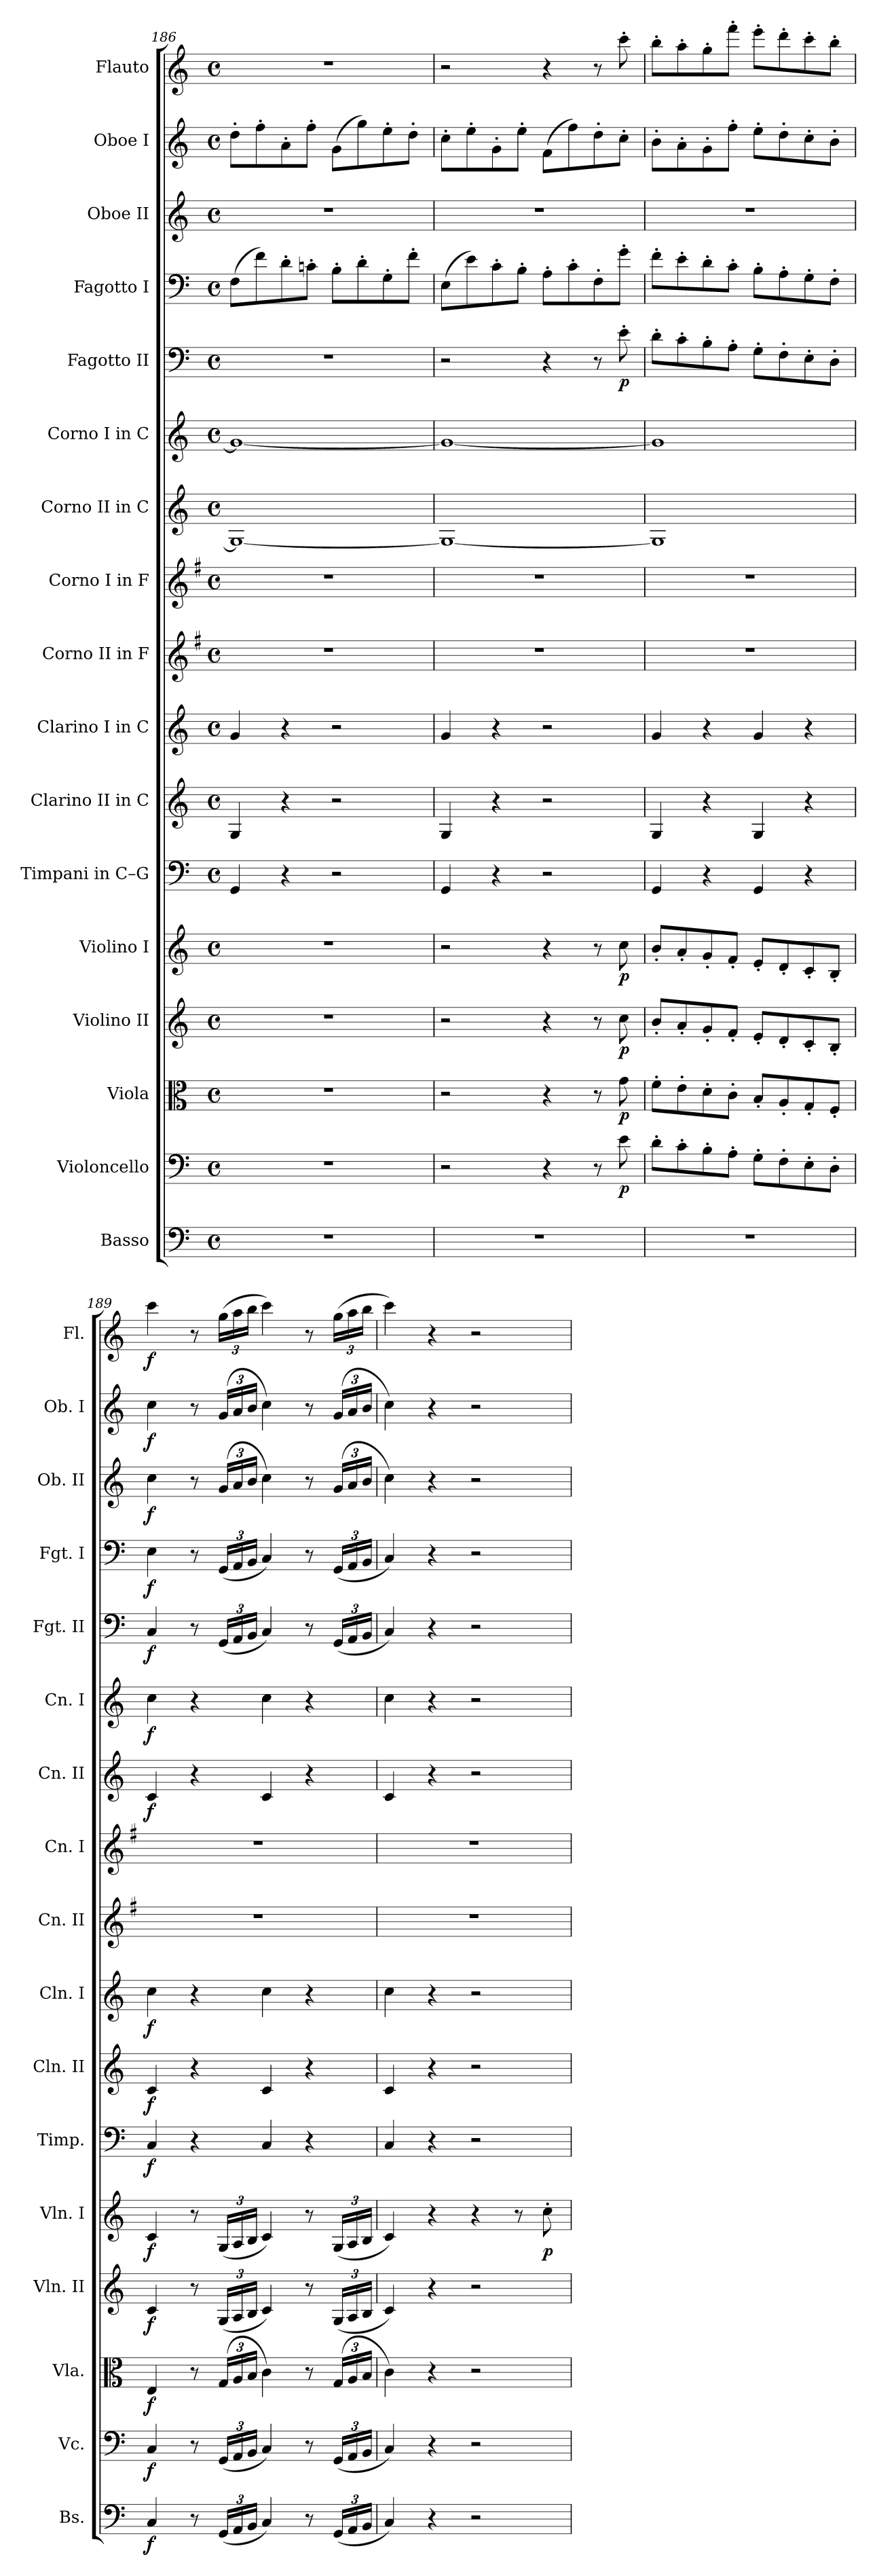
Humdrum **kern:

**kern	**dynam	**kern	**dynam	**kern	**dynam	**kern	**dynam	**kern	**dynam	**kern	**dynam	**kern	**dynam	**kern	**dynam	**kern	**kern	**kern	**dynam	**kern	**dynam	**kern	**dynam	**kern	**dynam	**kern	**dynam	**kern	**dynam	**kern	**dynam
*part17	*part17	*part16	*part16	*part15	*part15	*part14	*part14	*part13	*part13	*part12	*part12	*part11	*part11	*part10	*part10	*part9	*part8	*part7	*part7	*part6	*part6	*part5	*part5	*part4	*part4	*part3	*part3	*part2	*part2	*part1	*part1
*staff17	*staff17	*staff16	*staff16	*staff15	*staff15	*staff14	*staff14	*staff13	*staff13	*staff12	*staff12	*staff11	*staff11	*staff10	*staff10	*staff9	*staff8	*staff7	*staff7	*staff6	*staff6	*staff5	*staff5	*staff4	*staff4	*staff3	*staff3	*staff2	*staff2	*staff1	*staff1
*I"Basso	*	*I"Violoncello	*	*I"Viola	*	*I"Violino II	*	*I"Violino I	*	*I"Timpani in C–G	*	*I"Clarino II in C	*	*I"Clarino I in C	*	*I"Corno II in F	*I"Corno I in F	*I"Corno II in C	*	*I"Corno I in C	*	*I"Fagotto II	*	*I"Fagotto I	*	*I"Oboe II	*	*I"Oboe I	*	*I"Flauto	*
*I'Bs.	*	*I'Vc.	*	*I'Vla.	*	*I'Vln. II	*	*I'Vln. I	*	*I'Timp.	*	*I'Cln. II	*	*I'Cln. I	*	*I'Cn. II	*I'Cn. I	*I'Cn. II	*	*I'Cn. I	*	*I'Fgt. II	*	*I'Fgt. I	*	*I'Ob. II	*	*I'Ob. I	*	*I'Fl.	*
*clefF4	*	*clefF4	*	*clefC3	*	*clefG2	*	*clefG2	*	*clefF4	*	*clefG2	*	*clefG2	*	*clefG2	*clefG2	*clefG2	*	*clefG2	*	*clefF4	*	*clefF4	*	*clefG2	*	*clefG2	*	*clefG2	*
*ITrd7c12	*	*	*	*	*	*	*	*	*	*	*	*	*	*	*	*ITrd4c7	*ITrd4c7	*ITrd7c12	*	*ITrd7c12	*	*	*	*	*	*	*	*	*	*	*
*k[]	*	*k[]	*	*k[]	*	*k[]	*	*k[]	*	*k[]	*	*k[]	*	*k[]	*	*k[]	*k[]	*k[]	*	*k[]	*	*k[]	*	*k[]	*	*k[]	*	*k[]	*	*k[]	*
*M4/4	*	*M4/4	*	*M4/4	*	*M4/4	*	*M4/4	*	*M4/4	*	*M4/4	*	*M4/4	*	*M4/4	*M4/4	*M4/4	*	*M4/4	*	*M4/4	*	*M4/4	*	*M4/4	*	*M4/4	*	*M4/4	*
*met(c)	*	*met(c)	*	*met(c)	*	*met(c)	*	*met(c)	*	*met(c)	*	*met(c)	*	*met(c)	*	*met(c)	*met(c)	*met(c)	*	*met(c)	*	*met(c)	*	*met(c)	*	*met(c)	*	*met(c)	*	*met(c)	*
=186	=186	=186	=186	=186	=186	=186	=186	=186	=186	=186	=186	=186	=186	=186	=186	=186	=186	=186	=186	=186	=186	=186	=186	=186	=186	=186	=186	=186	=186	=186	=186
1r	.	1r	.	1r	.	1r	.	1r	.	4GG/	.	4G/	.	4g/	.	1r	1r	1GG_	.	1G_	.	1r	.	(8F\L	.	1r	.	8dd'\L	.	1r	.
.	.	.	.	.	.	.	.	.	.	.	.	.	.	.	.	.	.	.	.	.	.	.	.	8f\)	.	.	.	8ff'\	.	.	.
.	.	.	.	.	.	.	.	.	.	4r	.	4r	.	4r	.	.	.	.	.	.	.	.	.	8d'\	.	.	.	8a'\	.	.	.
.	.	.	.	.	.	.	.	.	.	.	.	.	.	.	.	.	.	.	.	.	.	.	.	8cn'\J	.	.	.	8ff'\J	.	.	.
.	.	.	.	.	.	.	.	.	.	2r	.	2r	.	2r	.	.	.	.	.	.	.	.	.	8B'\L	.	.	.	(8g\L	.	.	.
.	.	.	.	.	.	.	.	.	.	.	.	.	.	.	.	.	.	.	.	.	.	.	.	8d'\	.	.	.	8gg\)	.	.	.
.	.	.	.	.	.	.	.	.	.	.	.	.	.	.	.	.	.	.	.	.	.	.	.	8G'\	.	.	.	8ee'\	.	.	.
.	.	.	.	.	.	.	.	.	.	.	.	.	.	.	.	.	.	.	.	.	.	.	.	8f'\J	.	.	.	8dd'\J	.	.	.
=187	=187	=187	=187	=187	=187	=187	=187	=187	=187	=187	=187	=187	=187	=187	=187	=187	=187	=187	=187	=187	=187	=187	=187	=187	=187	=187	=187	=187	=187	=187	=187
1r	.	2r	.	2r	.	2r	.	2r	.	4GG/	.	4G/	.	4g/	.	1r	1r	1GG_	.	1G_	.	2r	.	(8E\L	.	1r	.	8cc'\L	.	2r	.
.	.	.	.	.	.	.	.	.	.	.	.	.	.	.	.	.	.	.	.	.	.	.	.	8e\)	.	.	.	8ee'\	.	.	.
.	.	.	.	.	.	.	.	.	.	4r	.	4r	.	4r	.	.	.	.	.	.	.	.	.	8c'\	.	.	.	8g'\	.	.	.
.	.	.	.	.	.	.	.	.	.	.	.	.	.	.	.	.	.	.	.	.	.	.	.	8B'\J	.	.	.	8ee'\J	.	.	.
.	.	4r	.	4r	.	4r	.	4r	.	2r	.	2r	.	2r	.	.	.	.	.	.	.	4r	.	8A'\L	.	.	.	(8f\L	.	4r	.
.	.	.	.	.	.	.	.	.	.	.	.	.	.	.	.	.	.	.	.	.	.	.	.	8c'\	.	.	.	8ff\)	.	.	.
.	.	8r	.	8r	.	8r	.	8r	.	.	.	.	.	.	.	.	.	.	.	.	.	8r	.	8F'\	.	.	.	8dd'\	.	8r	.
!	!	!	!LO:DY:b	!	!LO:DY:b	!	!LO:DY:b	!	!LO:DY:b	!	!	!	!	!	!	!	!	!	!	!	!	!	!LO:DY:b	!	!	!	!	!	!	!	!
.	.	8e\	p	8g\	p	8cc\	p	8cc\	p	.	.	.	.	.	.	.	.	.	.	.	.	8e'\	p	8g'\J	.	.	.	8cc'\J	.	8ccc'\	.
=188	=188	=188	=188	=188	=188	=188	=188	=188	=188	=188	=188	=188	=188	=188	=188	=188	=188	=188	=188	=188	=188	=188	=188	=188	=188	=188	=188	=188	=188	=188	=188
1r	.	8d'\L	.	8f'\L	.	8b'/L	.	8b'/L	.	4GG/	.	4G/	.	4g/	.	1r	1r	1GG]	.	1G]	.	8d'\L	.	8f'\L	.	1r	.	8b'\L	.	8bb'\L	.
.	.	8c'\	.	8e'\	.	8a'/	.	8a'/	.	.	.	.	.	.	.	.	.	.	.	.	.	8c'\	.	8e'\	.	.	.	8a'\	.	8aa'\	.
.	.	8B'\	.	8d'\	.	8g'/	.	8g'/	.	4r	.	4r	.	4r	.	.	.	.	.	.	.	8B'\	.	8d'\	.	.	.	8g'\	.	8gg'\	.
.	.	8A'\J	.	8c'\J	.	8f'/J	.	8f'/J	.	.	.	.	.	.	.	.	.	.	.	.	.	8A'\J	.	8c'\J	.	.	.	8ff'\J	.	8fff'\J	.
.	.	8G'\L	.	8B'/L	.	8e'/L	.	8e'/L	.	4GG/	.	4G/	.	4g/	.	.	.	.	.	.	.	8G'\L	.	8B'\L	.	.	.	8ee'\L	.	8eee'\L	.
.	.	8F'\	.	8A'/	.	8d'/	.	8d'/	.	.	.	.	.	.	.	.	.	.	.	.	.	8F'\	.	8A'\	.	.	.	8dd'\	.	8ddd'\	.
.	.	8E'\	.	8G'/	.	8c'/	.	8c'/	.	4r	.	4r	.	4r	.	.	.	.	.	.	.	8E'\	.	8G'\	.	.	.	8cc'\	.	8ccc'\	.
.	.	8D'\J	.	8F'/J	.	8B'/J	.	8B'/J	.	.	.	.	.	.	.	.	.	.	.	.	.	8D'\J	.	8F'\J	.	.	.	8b'\J	.	8bb'\J	.
=189	=189	=189	=189	=189	=189	=189	=189	=189	=189	=189	=189	=189	=189	=189	=189	=189	=189	=189	=189	=189	=189	=189	=189	=189	=189	=189	=189	=189	=189	=189	=189
!	!LO:DY:b	!	!LO:DY:b	!	!LO:DY:b	!	!LO:DY:b	!	!LO:DY:b	!	!LO:DY:b	!	!LO:DY:b	!	!LO:DY:b	!	!	!	!LO:DY:b	!	!LO:DY:b	!	!LO:DY:b	!	!LO:DY:b	!	!LO:DY:b	!	!LO:DY:b	!	!LO:DY:b
4CC/	f	4C/	f	4E/	f	4c/	f	4c/	f	4C/	f	4c/	f	4cc\	f	1r	1r	4C/	f	4c\	f	4C/	f	4E\	f	4cc\	f	4cc\	f	4ccc\	f
8r	.	8r	.	8r	.	8r	.	8r	.	4r	.	4r	.	4r	.	.	.	4r	.	4r	.	8r	.	8r	.	8r	.	8r	.	8r	.
*Xbrackettup	*	*Xbrackettup	*	*Xbrackettup	*	*Xbrackettup	*	*Xbrackettup	*	*	*	*	*	*	*	*	*	*	*	*	*	*Xbrackettup	*	*Xbrackettup	*	*Xbrackettup	*	*Xbrackettup	*	*Xbrackettup	*
(24GGG/LL	.	(24GG/LL	.	(24G/LL	.	(24G/LL	.	(24G/LL	.	.	.	.	.	.	.	.	.	.	.	.	.	(24GG/LL	.	(24GG/LL	.	(24g/LL	.	(24g/LL	.	(24gg\LL	.
24AAA/	.	24AA/	.	24A/	.	24A/	.	24A/	.	.	.	.	.	.	.	.	.	.	.	.	.	24AA/	.	24AA/	.	24a/	.	24a/	.	24aa\	.
24BBB/JJ	.	24BB/JJ	.	24B/JJ	.	24B/JJ	.	24B/JJ	.	.	.	.	.	.	.	.	.	.	.	.	.	24BB/JJ	.	24BB/JJ	.	24b/JJ	.	24b/JJ	.	24bb\JJ	.
4CC/)	.	4C/)	.	4c\)	.	4c/)	.	4c/)	.	4C/	.	4c/	.	4cc\	.	.	.	4C/	.	4c\	.	4C/)	.	4C/)	.	4cc\)	.	4cc\)	.	4ccc\)	.
8r	.	8r	.	8r	.	8r	.	8r	.	4r	.	4r	.	4r	.	.	.	4r	.	4r	.	8r	.	8r	.	8r	.	8r	.	8r	.
(24GGG/LL	.	(24GG/LL	.	(24G/LL	.	(24G/LL	.	(24G/LL	.	.	.	.	.	.	.	.	.	.	.	.	.	(24GG/LL	.	(24GG/LL	.	(24g/LL	.	(24g/LL	.	(24gg\LL	.
24AAA/	.	24AA/	.	24A/	.	24A/	.	24A/	.	.	.	.	.	.	.	.	.	.	.	.	.	24AA/	.	24AA/	.	24a/	.	24a/	.	24aa\	.
24BBB/JJ	.	24BB/JJ	.	24B/JJ	.	24B/JJ	.	24B/JJ	.	.	.	.	.	.	.	.	.	.	.	.	.	24BB/JJ	.	24BB/JJ	.	24b/JJ	.	24b/JJ	.	24bb\JJ	.
=190	=190	=190	=190	=190	=190	=190	=190	=190	=190	=190	=190	=190	=190	=190	=190	=190	=190	=190	=190	=190	=190	=190	=190	=190	=190	=190	=190	=190	=190	=190	=190
4CC/)	.	4C/)	.	4c\)	.	4c/)	.	4c/)	.	4C/	.	4c/	.	4cc\	.	1r	1r	4C/	.	4c\	.	4C/)	.	4C/)	.	4cc\)	.	4cc\)	.	4ccc\)	.
4r	.	4r	.	4r	.	4r	.	4r	.	4r	.	4r	.	4r	.	.	.	4r	.	4r	.	4r	.	4r	.	4r	.	4r	.	4r	.
2r	.	2r	.	2r	.	2r	.	4r	.	2r	.	2r	.	2r	.	.	.	2r	.	2r	.	2r	.	2r	.	2r	.	2r	.	2r	.
.	.	.	.	.	.	.	.	8r	.	.	.	.	.	.	.	.	.	.	.	.	.	.	.	.	.	.	.	.	.	.	.
!	!	!	!	!	!	!	!	!	!LO:DY:b	!	!	!	!	!	!	!	!	!	!	!	!	!	!	!	!	!	!	!	!	!	!
.	.	.	.	.	.	.	.	8cc'\	p	.	.	.	.	.	.	.	.	.	.	.	.	.	.	.	.	.	.	.	.	.	.
=	=	=	=	=	=	=	=	=	=	=	=	=	=	=	=	=	=	=	=	=	=	=	=	=	=	=	=	=	=	=	=
*-	*-	*-	*-	*-	*-	*-	*-	*-	*-	*-	*-	*-	*-	*-	*-	*-	*-	*-	*-	*-	*-	*-	*-	*-	*-	*-	*-	*-	*-	*-	*-
